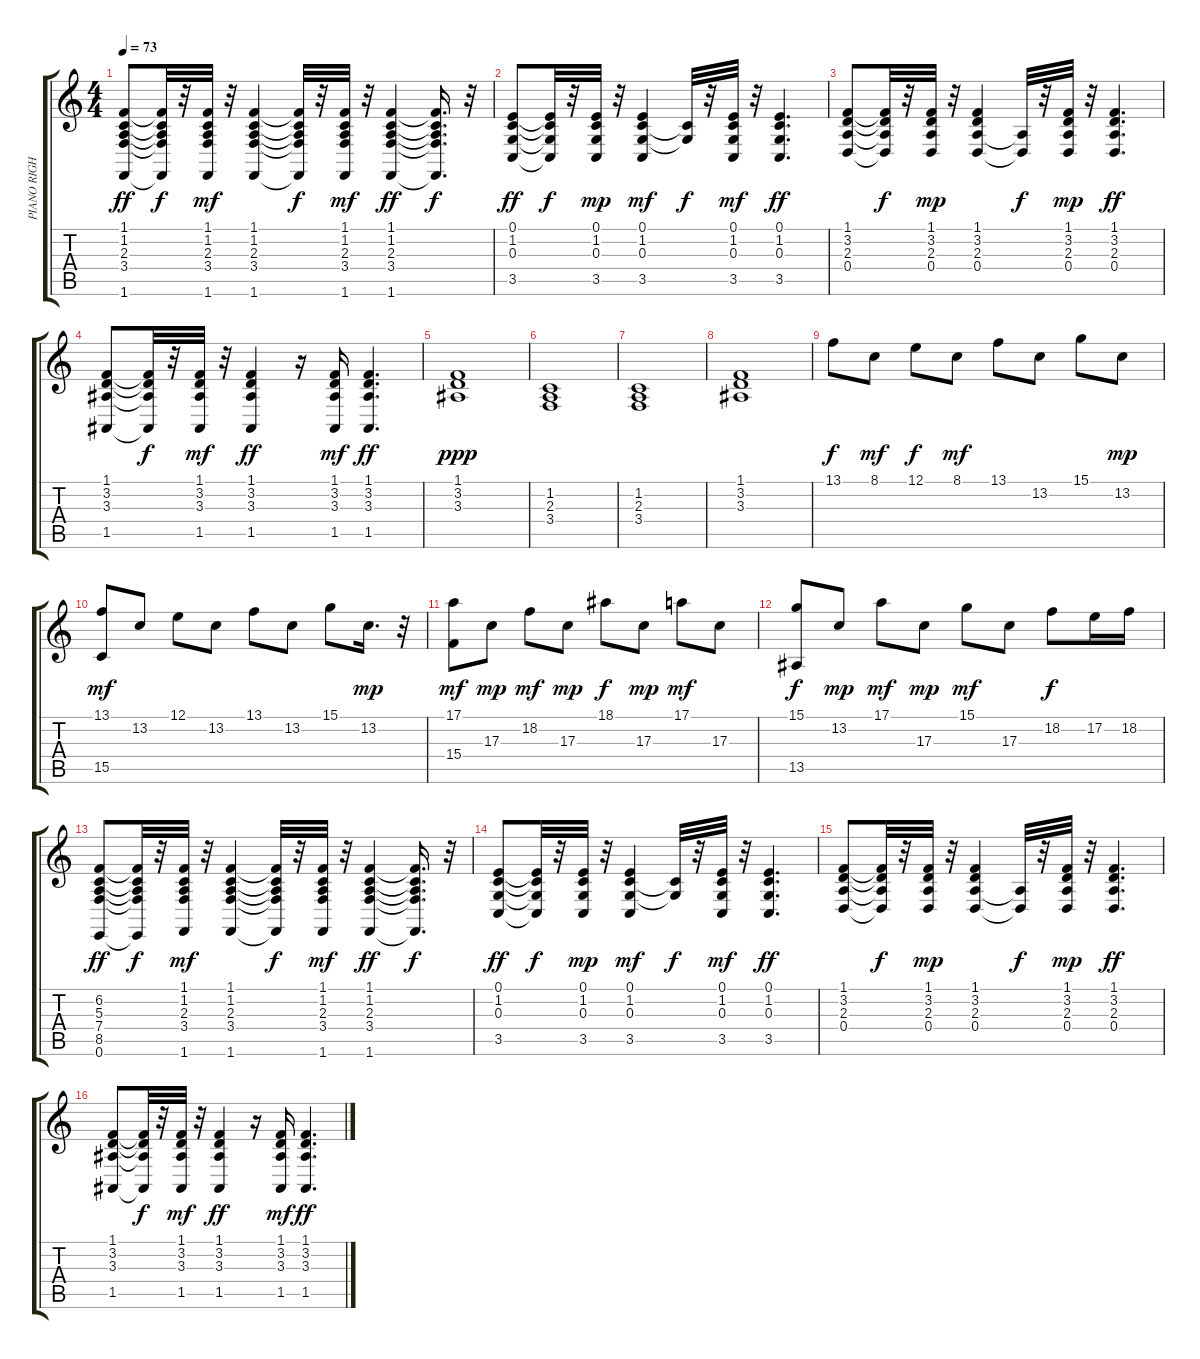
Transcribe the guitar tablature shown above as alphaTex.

\track ("PIANO RIGHT" "PIANO RIGH") {instrument acousticgrandpiano}
\staff {score tabs}
\tuning (E4 B3 G3 D3 A2 E2) {hide}
\ts (4 4)
\tempo 73
\clef g2
\ks c
(1.1 1.2 2.3 3.4 1.6).8{dy ff} (1.1{t} 1.2{t} 2.3{t} 3.4{t} 1.6{t}).32{dy f} r.32 (1.1 1.2 2.3 3.4 1.6).32{dy mf} r.32 (1.1 1.2 2.3 3.4 1.6).4 (1.1{t} 1.2{t} 2.3{t} 3.4{t} 1.6{t}).32{dy f} r.32 (1.1 1.2 2.3 3.4 1.6).32{dy mf} r.32 (1.1 1.2 2.3 3.4 1.6).4{dy ff} (1.1{t} 1.2{t} 2.3{t} 3.4{t} 1.6{t}).16{d dy f} r.32 |
(0.1 1.2 0.3 3.5).8{dy ff} (0.1{t} 1.2{t} 0.3{t} 3.5{t}).32{dy f} r.32 (0.1 1.2 0.3 3.5).32{dy mp} r.32 (0.1 1.2 0.3 3.5).4{dy mf} (1.2{t} 0.3{t}).32{dy f} r.32 (0.1 1.2 0.3 3.5).32{dy mf} r.32 (0.1 1.2 0.3 3.5).4{d dy ff} |
(1.1 3.2 2.3 0.4).8 (1.1{t} 3.2{t} 2.3{t} 0.4{t}).32{dy f} r.32 (1.1 3.2 2.3 0.4).32{dy mp} r.32 (1.1 3.2 2.3 0.4).4 (2.3{t} 0.4{t}).32{dy f} r.32 (1.1 3.2 2.3 0.4).32{dy mp} r.32 (1.1 3.2 2.3 0.4).4{d dy ff} |
(1.1 3.2 3.3 1.5).8 (1.1{t} 3.2{t} 3.3{t} 1.5{t}).32{dy f} r.32 (1.1 3.2 3.3 1.5).32{dy mf} r.32 (1.1 3.2 3.3 1.5).4{dy ff} r.16 (1.1 3.2 3.3 1.5).16{dy mf} (1.1 3.2 3.3 1.5).4{d dy ff} |
(1.1 3.2 3.3).1{dy ppp volume 16} |
(1.2 2.3 3.4).1 |
(1.2 2.3 3.4).1 |
(1.1 3.2 3.3).1 |
13.1.8{dy f volume 14} 8.1.8{dy mf} 12.1.8{dy f} 8.1.8{dy mf} 13.1.8 13.2.8 15.1.8 13.2.8{dy mp} |
(13.1 15.5).8{dy mf} 13.2.8 12.1.8 13.2.8 13.1.8 13.2.8 15.1.8 13.2.16{d dy mp} r.32 |
(17.1 15.4).8{dy mf} 17.3.8{dy mp} 18.2.8{dy mf} 17.3.8{dy mp} 18.1.8{dy f} 17.3.8{dy mp} 17.1.8{dy mf} 17.3.8 |
(15.1 13.5).8{dy f} 13.2.8{dy mp} 17.1.8{dy mf} 17.3.8{dy mp} 15.1.8{dy mf} 17.3.8 18.2.8{dy f} 17.2.16 18.2.16 |
(6.2 5.3 7.4 8.5 0.6).8{dy ff} (6.2{t} 5.3{t} 7.4{t} 8.5{t} 0.6{t}).32{dy f} r.32 (1.1 1.2 2.3 3.4 1.6).32{dy mf} r.32 (1.1 1.2 2.3 3.4 1.6).4 (1.1{t} 1.2{t} 2.3{t} 3.4{t} 1.6{t}).32{dy f} r.32 (1.1 1.2 2.3 3.4 1.6).32{dy mf} r.32 (1.1 1.2 2.3 3.4 1.6).4{dy ff} (1.1{t} 1.2{t} 2.3{t} 3.4{t} 1.6{t}).16{d dy f} r.32 |
(0.1 1.2 0.3 3.5).8{dy ff} (0.1{t} 1.2{t} 0.3{t} 3.5{t}).32{dy f} r.32 (0.1 1.2 0.3 3.5).32{dy mp} r.32 (0.1 1.2 0.3 3.5).4{dy mf} (1.2{t} 0.3{t}).32{dy f} r.32 (0.1 1.2 0.3 3.5).32{dy mf} r.32 (0.1 1.2 0.3 3.5).4{d dy ff} |
(1.1 3.2 2.3 0.4).8 (1.1{t} 3.2{t} 2.3{t} 0.4{t}).32{dy f} r.32 (1.1 3.2 2.3 0.4).32{dy mp} r.32 (1.1 3.2 2.3 0.4).4 (2.3{t} 0.4{t}).32{dy f} r.32 (1.1 3.2 2.3 0.4).32{dy mp} r.32 (1.1 3.2 2.3 0.4).4{d dy ff} |
(1.1 3.2 3.3 1.5).8 (1.1{t} 3.2{t} 3.3{t} 1.5{t}).32{dy f} r.32 (1.1 3.2 3.3 1.5).32{dy mf} r.32 (1.1 3.2 3.3 1.5).4{dy ff} r.16 (1.1 3.2 3.3 1.5).16{dy mf} (1.1 3.2 3.3 1.5).4{d dy ff}
